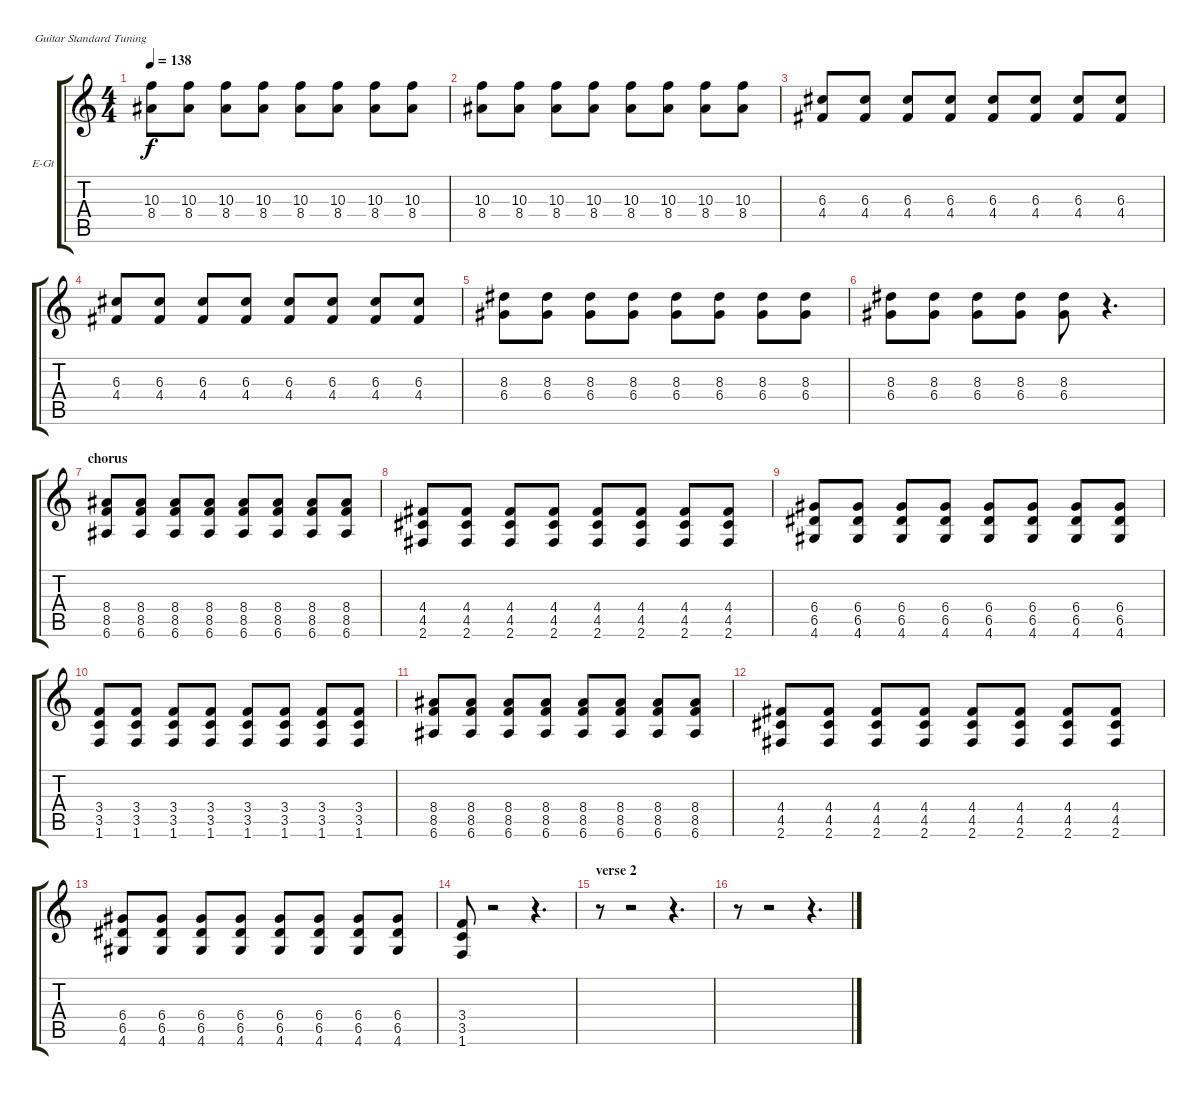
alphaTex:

\bracketExtendMode groupsimilarinstruments
\firstSystemTrackNameOrientation horizontal
\otherSystemsTrackNameOrientation horizontal
\track ("Guitar" "E-Gt") {instrument overdrivenguitar}
\staff {score tabs}
\tuning (E4 B3 G3 D3 A2 E2)
\ts (4 4)
\tempo 138
\clef g2
\ks c
(10.3 8.4).8{dy f} (10.3 8.4).8 (10.3 8.4).8 (10.3 8.4).8 (10.3 8.4).8 (10.3 8.4).8 (10.3 8.4).8 (10.3 8.4).8 |
(10.3 8.4).8 (10.3 8.4).8 (10.3 8.4).8 (10.3 8.4).8 (10.3 8.4).8 (10.3 8.4).8 (10.3 8.4).8 (10.3 8.4).8 |
(6.3 4.4).8 (6.3 4.4).8 (6.3 4.4).8 (6.3 4.4).8 (6.3 4.4).8 (6.3 4.4).8 (6.3 4.4).8 (6.3 4.4).8 |
(6.3 4.4).8 (6.3 4.4).8 (6.3 4.4).8 (6.3 4.4).8 (6.3 4.4).8 (6.3 4.4).8 (6.3 4.4).8 (6.3 4.4).8 |
(8.3 6.4).8 (8.3 6.4).8 (8.3 6.4).8 (8.3 6.4).8 (8.3 6.4).8 (8.3 6.4).8 (8.3 6.4).8 (8.3 6.4).8 |
(8.3 6.4).8 (8.3 6.4).8 (8.3 6.4).8 (8.3 6.4).8 (8.3 6.4).8 r.4{d} |
\section ("" "chorus")
(8.4 8.5 6.6).8 (8.4 8.5 6.6).8 (8.4 8.5 6.6).8 (8.4 8.5 6.6).8 (8.4 8.5 6.6).8 (8.4 8.5 6.6).8 (8.4 8.5 6.6).8 (8.4 8.5 6.6).8 |
(4.4 4.5 2.6).8 (4.4 4.5 2.6).8 (4.4 4.5 2.6).8 (4.4 4.5 2.6).8 (4.4 4.5 2.6).8 (4.4 4.5 2.6).8 (4.4 4.5 2.6).8 (4.4 4.5 2.6).8 |
(6.4 6.5 4.6).8 (6.4 6.5 4.6).8 (6.4 6.5 4.6).8 (6.4 6.5 4.6).8 (6.4 6.5 4.6).8 (6.4 6.5 4.6).8 (6.4 6.5 4.6).8 (6.4 6.5 4.6).8 |
(3.4 3.5 1.6).8 (3.4 3.5 1.6).8 (3.4 3.5 1.6).8 (3.4 3.5 1.6).8 (3.4 3.5 1.6).8 (3.4 3.5 1.6).8 (3.4 3.5 1.6).8 (3.4 3.5 1.6).8 |
(8.4 8.5 6.6).8 (8.4 8.5 6.6).8 (8.4 8.5 6.6).8 (8.4 8.5 6.6).8 (8.4 8.5 6.6).8 (8.4 8.5 6.6).8 (8.4 8.5 6.6).8 (8.4 8.5 6.6).8 |
(4.4 4.5 2.6).8 (4.4 4.5 2.6).8 (4.4 4.5 2.6).8 (4.4 4.5 2.6).8 (4.4 4.5 2.6).8 (4.4 4.5 2.6).8 (4.4 4.5 2.6).8 (4.4 4.5 2.6).8 |
(6.4 6.5 4.6).8 (6.4 6.5 4.6).8 (6.4 6.5 4.6).8 (6.4 6.5 4.6).8 (6.4 6.5 4.6).8 (6.4 6.5 4.6).8 (6.4 6.5 4.6).8 (6.4 6.5 4.6).8 |
(3.4 3.5 1.6).8 r.2 r.4{d} |
\section ("" "verse 2")
r.8 r.2 r.4{d} |
r.8 r.2 r.4{d}
